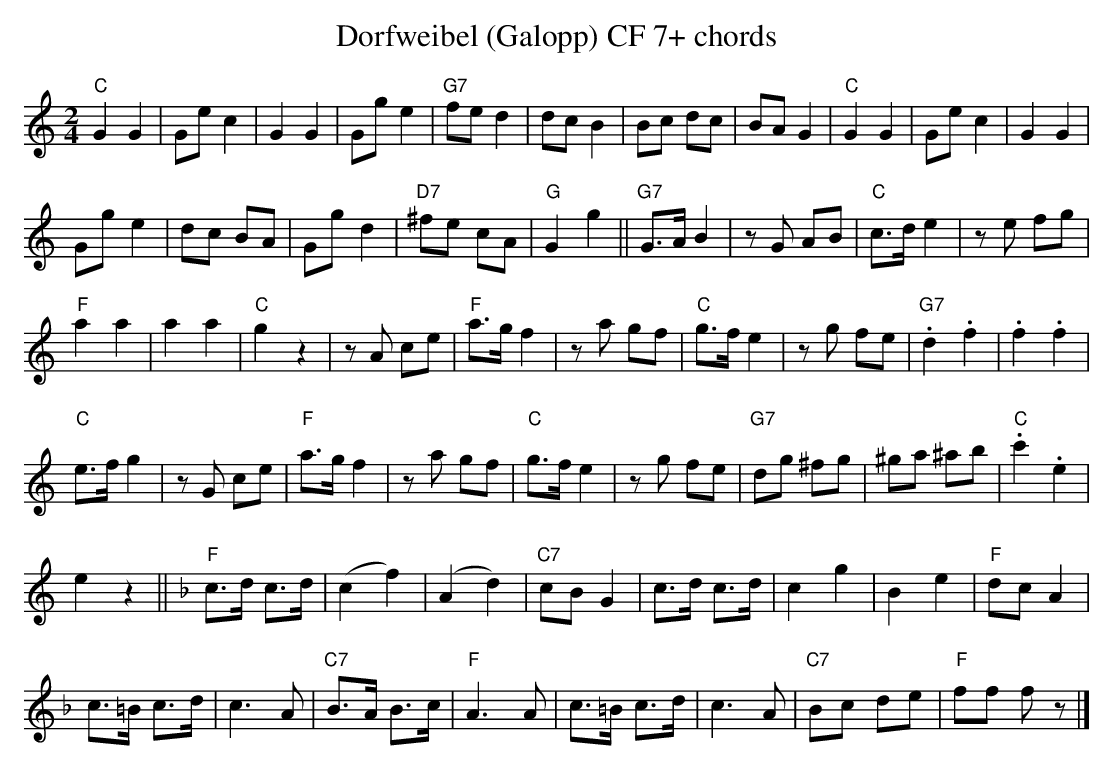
X:1
T:Dorfweibel (Galopp) CF 7+ chords
M:2/4
L:1/8
K:Cmaj%%MIDI gchordon
"C"G2G2 | Ge c2 | G2G2 | Gge2 | "G7"fe d2 | dc B2 | Bc dc | BA G2 | "C"G2G2 | Ge c2 | G2G2 |
Gg e2 | dc BA | Gg d2 | "D7"^fe cA | "G"G2g2 || "G7"G>A B2 | zG AB | "C"c>d e2 | ze fg |
"F"a2a2 | a2a2 | "C"g2z2 | zA ce | "F"a>g f2 | za gf | "C"g>f e2 | zg fe | "G7".d2.f2 | .f2.f2 |
"C"e>f g2 | zG ce | "F"a>g f2 | za gf | "C"g>f e2 | zg fe | "G7"dg ^fg | ^ga ^ab | "C".c'2.e2 |
e2z2 || [K:Fmaj] "F"c>d c>d | (c2f2) | (A2d2) | "C7"cB G2 | c>d c>d | c2g2 | B2e2 | "F"dc A2 |
c>=B c>d | c3A | "C7"B>A B>c | "F"A3A | c>=B c>d | c3A | "C7"Bc de | "F"ff fz |]
